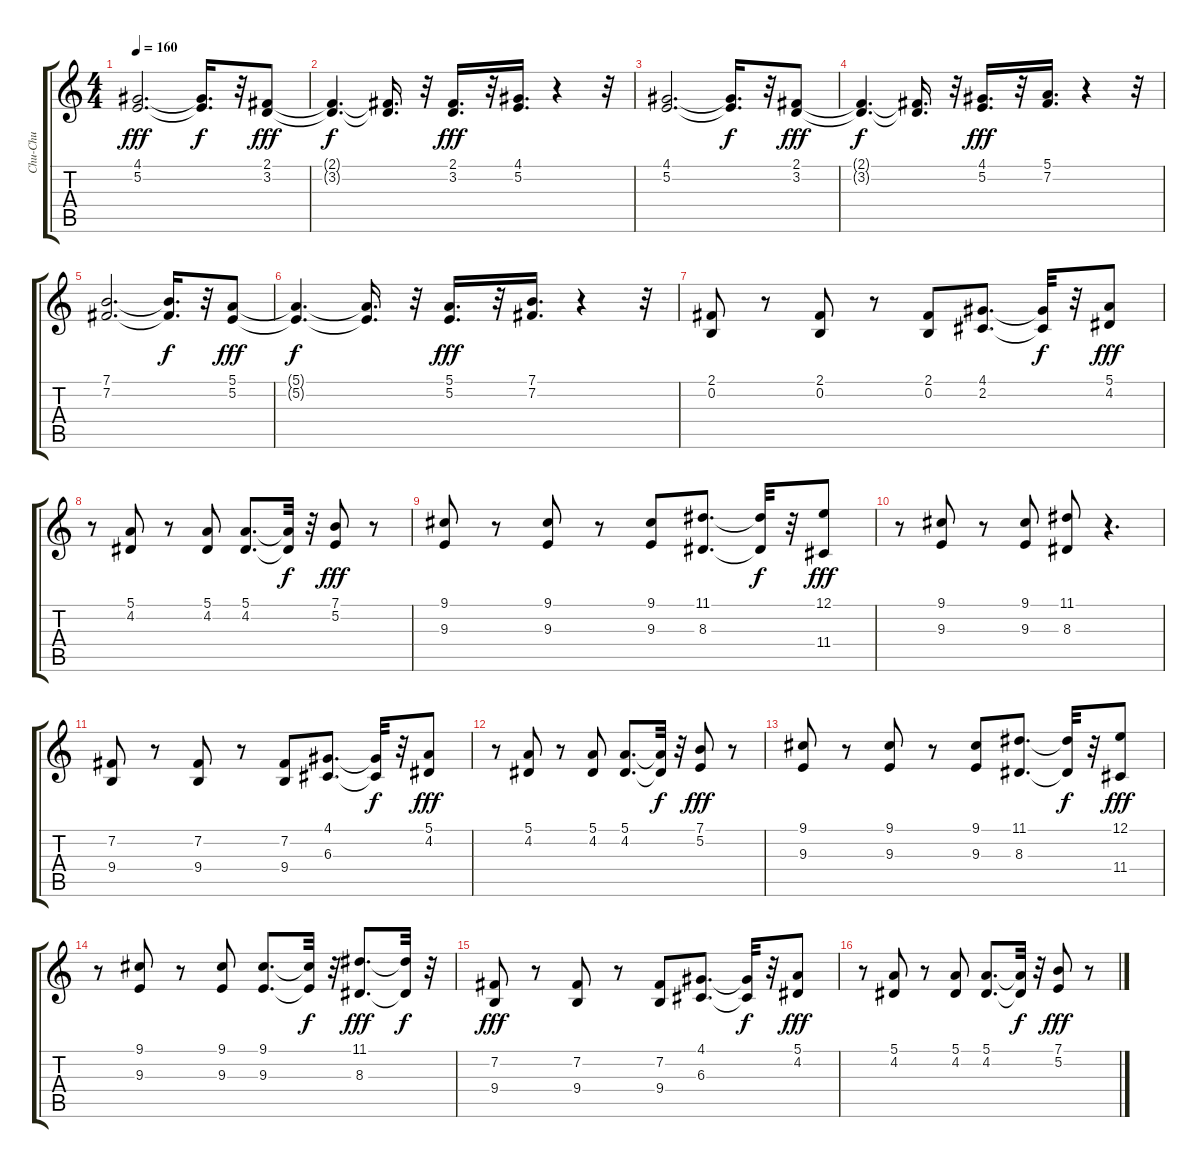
\track ("Chu-Chu" "Chu-Chu") {instrument voiceoohs}
\staff {score tabs}
\tuning (E4 B3 G3 D3 A2 E2) {hide}
\ts (4 4)
\tempo 160
\clef g2
\ks c
(4.1 5.2).2{d dy fff} (4.1{t} 5.2{t}).16{d dy f} r.32 (2.1 3.2).8{dy fff} |
(2.1{t} 3.2{t}).4{d dy f} (2.1{t} 3.2{t}).16{d} r.32 (2.1 3.2).16{d dy fff} r.32 (4.1 5.2).16{d} r.4 r.32 |
(4.1 5.2).2{d} (4.1{t} 5.2{t}).16{d dy f} r.32 (2.1 3.2).8{dy fff} |
(2.1{t} 3.2{t}).4{d dy f} (2.1{t} 3.2{t}).16{d} r.32 (4.1 5.2).16{d dy fff} r.32 (5.1 7.2).16{d} r.4 r.32 |
(7.1 7.2).2{d} (7.1{t} 7.2{t}).16{d dy f} r.32 (5.1 5.2).8{dy fff} |
(5.1{t} 5.2{t}).4{d dy f} (5.1{t} 5.2{t}).16{d} r.32 (5.1 5.2).16{d dy fff} r.32 (7.1 7.2).16{d} r.4 r.32 |
(2.1 0.2).8 r.8 (2.1 0.2).8 r.8 (2.1 0.2).8 (4.1 2.2).8{d} (4.1{t} 2.2{t}).32{dy f} r.32 (5.1 4.2).8{dy fff} |
r.8 (5.1 4.2).8 r.8 (5.1 4.2).8 (5.1 4.2).8{d} (5.1{t} 4.2{t}).32{dy f} r.32 (7.1 5.2).8{dy fff} r.8 |
(9.1 9.3).8 r.8 (9.1 9.3).8 r.8 (9.1 9.3).8 (11.1 8.3).8{d} (11.1{t} 8.3{t}).32{dy f} r.32 (12.1 11.4).8{dy fff} |
r.8 (9.1 9.3).8 r.8 (9.1 9.3).8 (11.1 8.3).8 r.4{d} |
(7.2 9.4).8 r.8 (7.2 9.4).8 r.8 (7.2 9.4).8 (4.1 6.3).8{d} (4.1{t} 6.3{t}).32{dy f} r.32 (5.1 4.2).8{dy fff} |
r.8 (5.1 4.2).8 r.8 (5.1 4.2).8 (5.1 4.2).8{d} (5.1{t} 4.2{t}).32{dy f} r.32 (7.1 5.2).8{dy fff} r.8 |
(9.1 9.3).8 r.8 (9.1 9.3).8 r.8 (9.1 9.3).8 (11.1 8.3).8{d} (11.1{t} 8.3{t}).32{dy f} r.32 (12.1 11.4).8{dy fff} |
r.8 (9.1 9.3).8 r.8 (9.1 9.3).8 (9.1 9.3).8{d} (9.1{t} 9.3{t}).32{dy f} r.32 (11.1 8.3).8{d dy fff} (11.1{t} 8.3{t}).32{dy f} r.32 |
(7.2 9.4).8{dy fff} r.8 (7.2 9.4).8 r.8 (7.2 9.4).8 (4.1 6.3).8{d} (4.1{t} 6.3{t}).32{dy f} r.32 (5.1 4.2).8{dy fff} |
r.8 (5.1 4.2).8 r.8 (5.1 4.2).8 (5.1 4.2).8{d} (5.1{t} 4.2{t}).32{dy f} r.32 (7.1 5.2).8{dy fff} r.8
